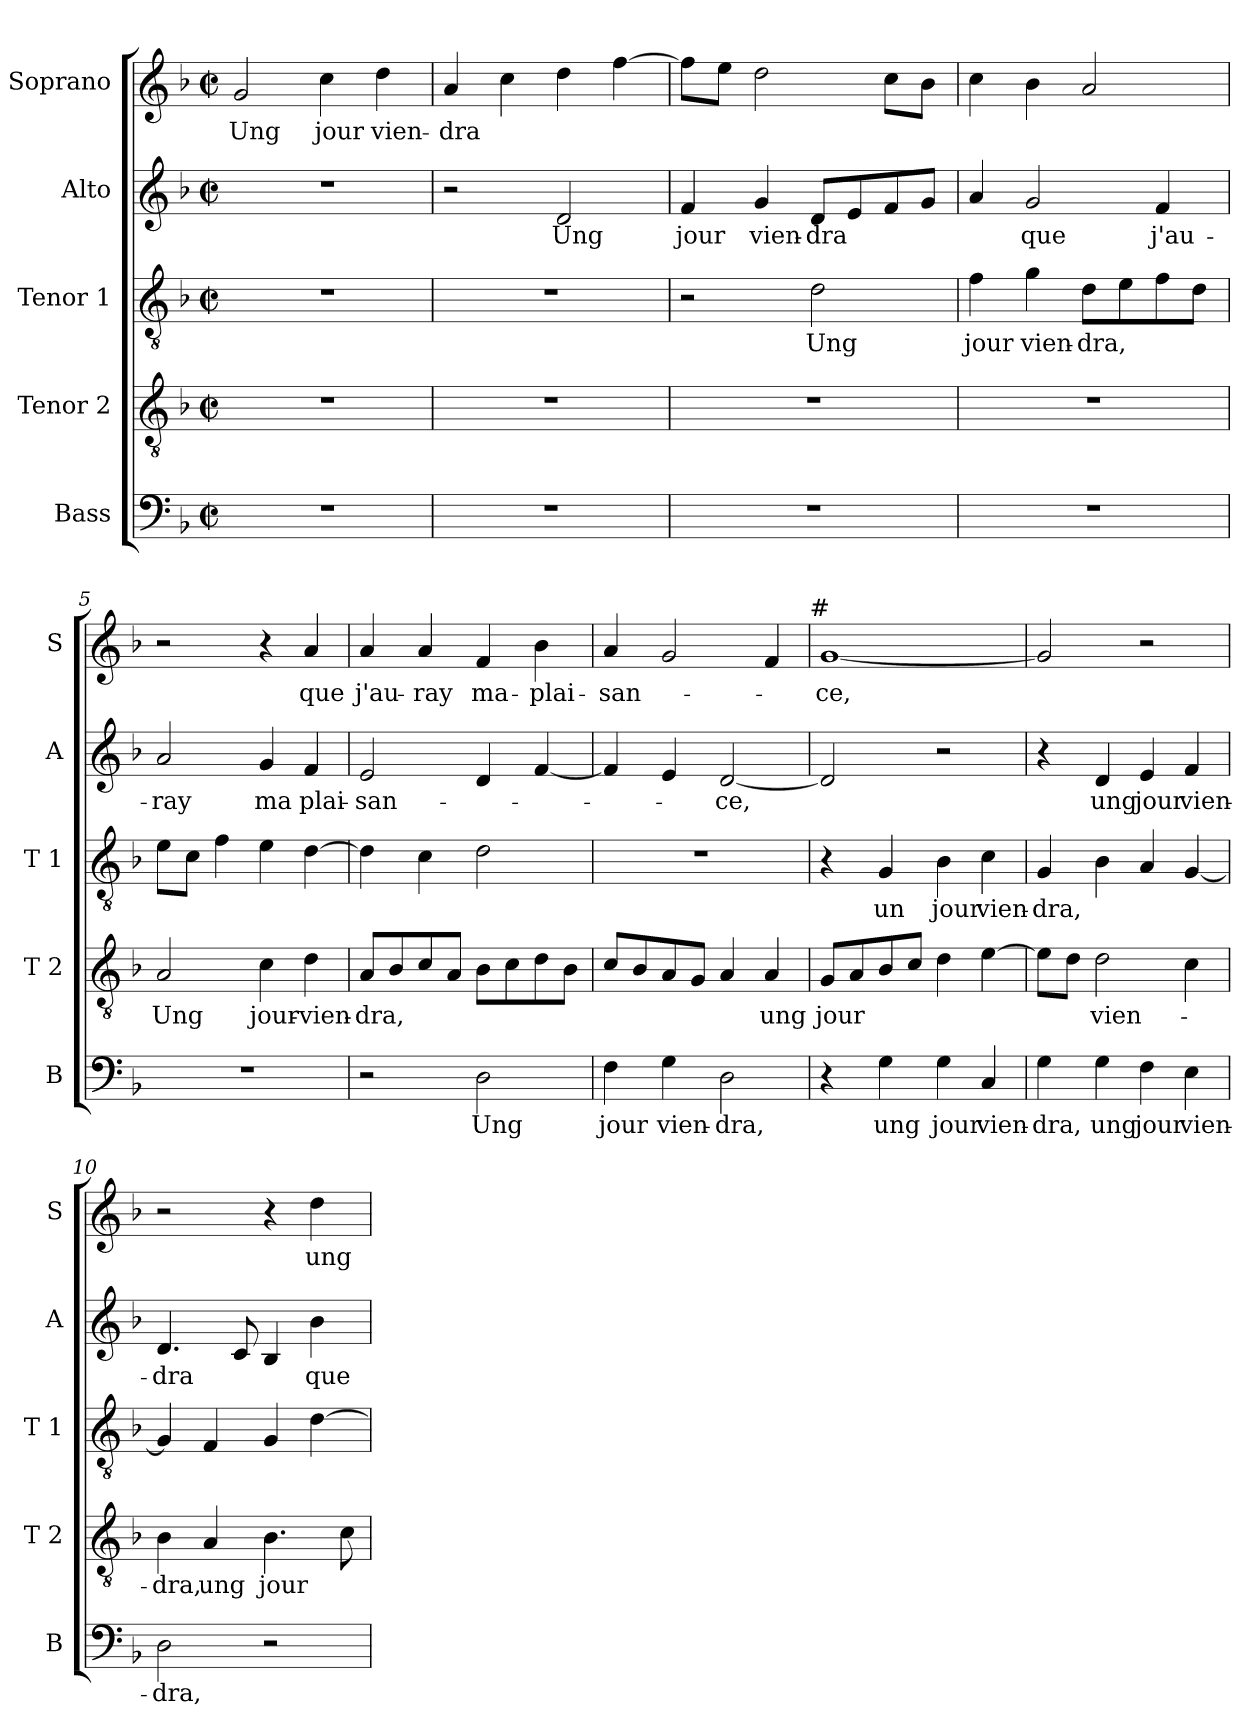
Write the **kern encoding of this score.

**kern	**text	**kern	**text	**kern	**text	**kern	**text	**kern	**text
*part5	*part5	*part4	*part4	*part3	*part3	*part2	*part2	*part1	*part1
*staff5	*staff5	*staff4	*staff4	*staff3	*staff3	*staff2	*staff2	*staff1	*staff1
*I"Bass	*	*I"Tenor 2	*	*I"Tenor 1	*	*I"Alto	*	*I"Soprano	*
*I'B	*	*I'T 2	*	*I'T 1	*	*I'A	*	*I'S	*
*clefF4	*	*clefGv2	*	*clefGv2	*	*clefG2	*	*clefG2	*
*k[b-]	*	*k[b-]	*	*k[b-]	*	*k[b-]	*	*k[b-]	*
*F:	*	*F:	*	*F:	*	*F:	*	*F:	*
*M2/2	*	*M2/2	*	*M2/2	*	*M2/2	*	*M2/2	*
*met(c|)	*	*met(c|)	*	*met(c|)	*	*met(c|)	*	*met(c|)	*
=1	=1	=1	=1	=1	=1	=1	=1	=1	=1
1r	.	1r	.	1r	.	1r	.	2g/	Ung
.	.	.	.	.	.	.	.	4cc\	jour
.	.	.	.	.	.	.	.	4dd\	vien-
=2	=2	=2	=2	=2	=2	=2	=2	=2	=2
1r	.	1r	.	1r	.	2r	.	4a/	-dra
.	.	.	.	.	.	.	.	4cc\	.
.	.	.	.	.	.	2d/	Ung	4dd\	.
.	.	.	.	.	.	.	.	[4ff\	.
=3	=3	=3	=3	=3	=3	=3	=3	=3	=3
1r	.	1r	.	2r	.	4f/	jour	8ff\L]	.
.	.	.	.	.	.	.	.	8ee\J	.
.	.	.	.	.	.	4g/	vien-	2dd\	.
.	.	.	.	2d\	Ung	8d/L	-dra	.	.
.	.	.	.	.	.	8e/	.	.	.
.	.	.	.	.	.	8f/	.	8cc\L	.
.	.	.	.	.	.	8g/J	.	8b-\J	.
=4	=4	=4	=4	=4	=4	=4	=4	=4	=4
1r	.	1r	.	4f\	jour	4a/	.	4cc\	.
.	.	.	.	4g\	vien-	2g/	que	4b-\	.
.	.	.	.	8d\L	-dra,	.	.	2a/	.
.	.	.	.	8e\	.	.	.	.	.
.	.	.	.	8f\	.	4f/	j'au-	.	.
.	.	.	.	8d\J	.	.	.	.	.
=5	=5	=5	=5	=5	=5	=5	=5	=5	=5
1r	.	2A/	Ung	8e\L	.	2a/	-ray	2r	.
.	.	.	.	8c\J	.	.	.	.	.
.	.	.	.	4f\	.	.	.	.	.
.	.	4c\	jour-	4e\	.	4g/	ma	4r	.
.	.	4d\	-vien-	[4d\	.	4f/	plai-	4a/	que
!!LO:LB:g=z
=6	=6	=6	=6	=6	=6	=6	=6	=6	=6
2r	.	8A/L	-dra,	4d\]	.	2e/	-san-	4a/	j'au-
.	.	8B-/	.	.	.	.	.	.	.
.	.	8c/	.	4c\	.	.	.	4a/	-ray
.	.	8A/J	.	.	.	.	.	.	.
2D\	Ung	8B-\L	.	2d\	.	4d/	.	4f/	ma-
.	.	8c\	.	.	.	.	.	.	.
.	.	8d\	.	.	.	[4f/	.	4b-\	-plai-
.	.	8B-\J	.	.	.	.	.	.	.
=7	=7	=7	=7	=7	=7	=7	=7	=7	=7
4F\	jour	8c/L	.	1r	.	4f/]	.	4a/	-san-
.	.	8B-/	.	.	.	.	.	.	.
4G\	vien-	8A/	.	.	.	4e/	.	2g/	.
.	.	8G/J	.	.	.	.	.	.	.
2D\	-dra,	4A/	.	.	.	[2d/	-ce,	.	.
.	.	4A/	ung	.	.	.	.	4f/	.
!	!	!	!	!	!	!	!	!LO:TX:a:t=#	!
=8	=8	=8	=8	=8	=8	=8	=8	=8	=8
4r	.	8G/L	jour	4r	.	2d/]	.	[1g	-ce,
.	.	8A/	.	.	.	.	.	.	.
4G\	ung	8B-/	.	4G/	un	.	.	.	.
.	.	8c/J	.	.	.	.	.	.	.
4G\	jour	4d\	.	4B-\	jour	2r	.	.	.
4C/	vien-	[4e\	.	4c\	vien-	.	.	.	.
=9	=9	=9	=9	=9	=9	=9	=9	=9	=9
4G\	-dra,	8e\L]	.	4G/	-dra,	4r	.	2g/]	.
.	.	8d\J	.	.	.	.	.	.	.
4G\	ung	2d\	vien-	4B-\	.	4d/	ung	.	.
4F\	jour	.	.	4A/	.	4e/	jour	2r	.
4E\	vien-	4c\	.	[4G/	.	4f/	vien-	.	.
=10	=10	=10	=10	=10	=10	=10	=10	=10	=10
2D\	-dra,	4B-\	-dra,	4G/]	.	4.d/	-dra	2r	.
.	.	4A/	ung	4F/	.	.	.	.	.
.	.	.	.	.	.	8c/	.	.	.
2r	.	4.B-\	jour	4G/	.	4B-/	.	4r	.
.	.	.	.	[4d\	.	4b-\	que	4dd\	ung
.	.	8c\	.	.	.	.	.	.	.
=	=	=	=	=	=	=	=	=	=
*-	*-	*-	*-	*-	*-	*-	*-	*-	*-
